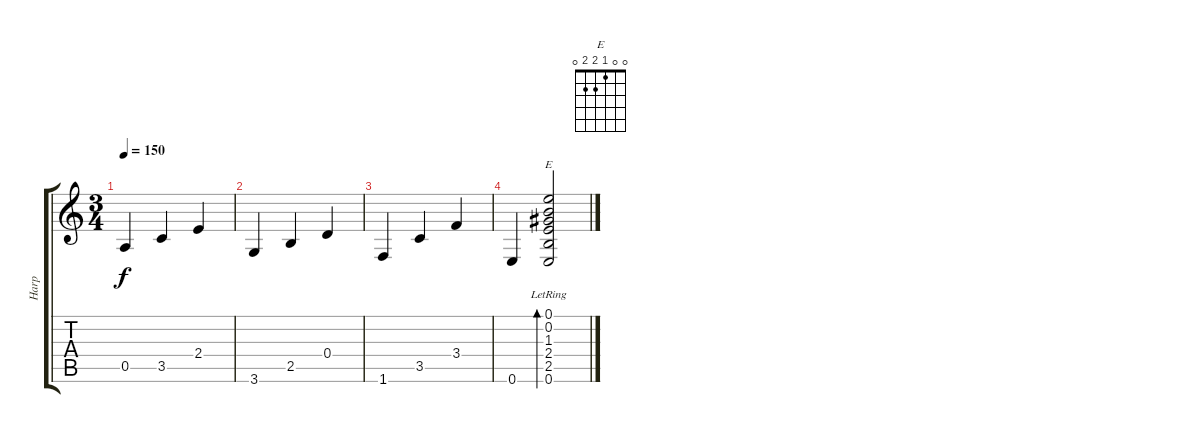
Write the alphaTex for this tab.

\track ("Harp" "Harp") {instrument orchestralharp}
\staff {score tabs}
\tuning (E5 B4 G4 D4 A3 E3) {hide}
\chord ("E" 0 0 1 2 2 0)
\ts (3 4)
\tempo 150
\clef g2
\ks c
0.5.4{dy f} 3.5.4 2.4.4 |
3.6.4 2.5.4 0.4.4 |
1.6.4 3.5.4 3.4.4 |
0.6.4 (0.1 0.2 1.3 2.4 2.5 0.6{lr}).2{bd 120 ch "E"}
